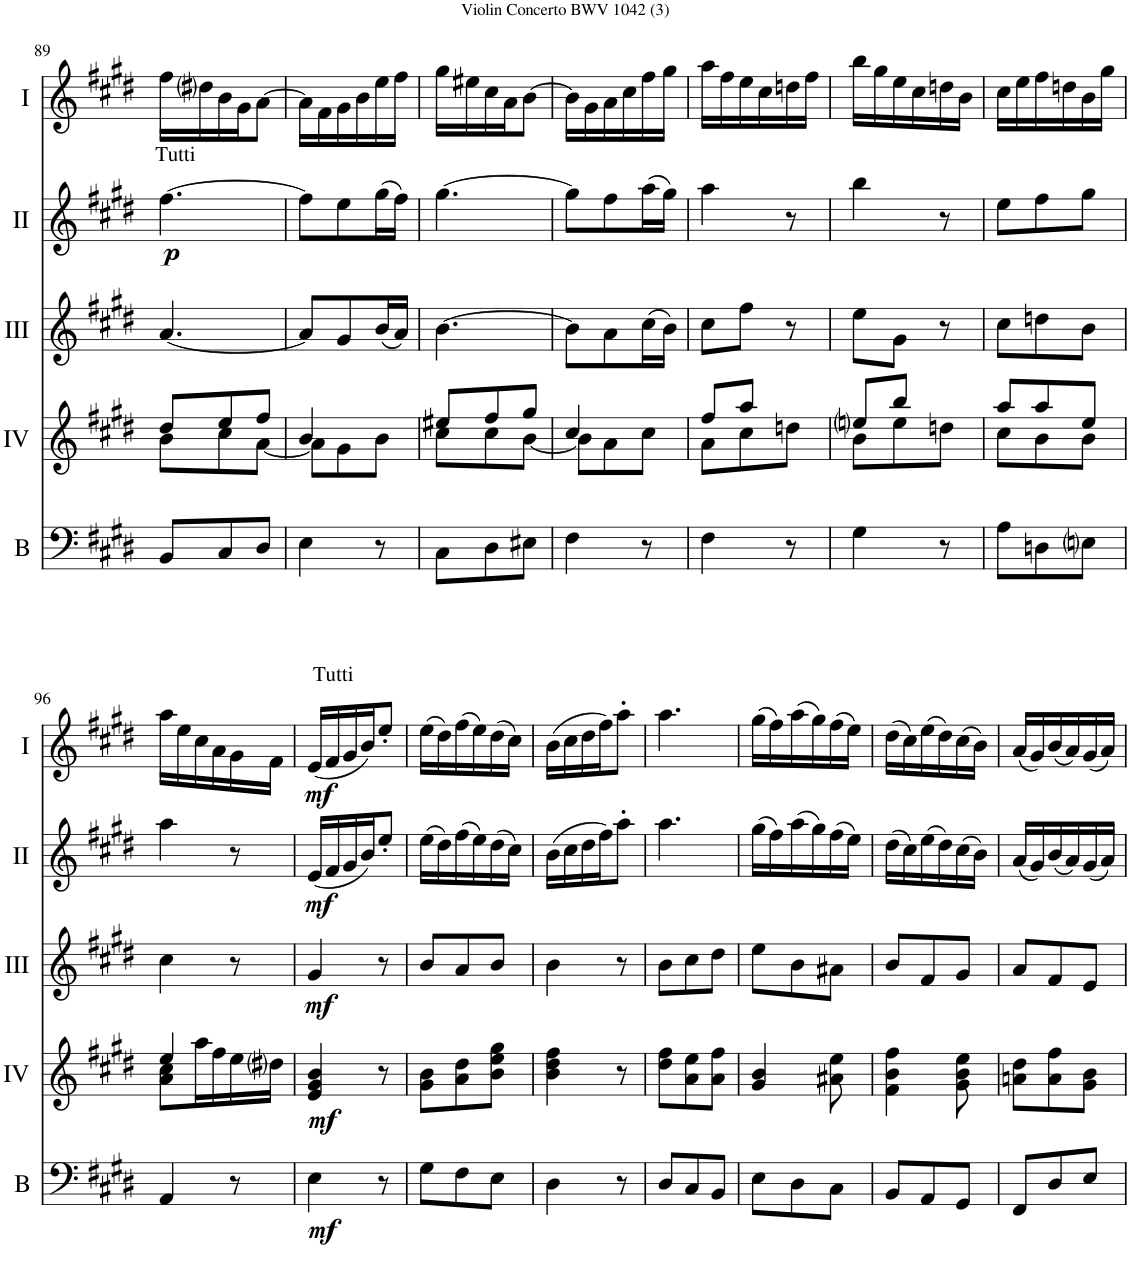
**kern	**dynam	**kern	**dynam	**kern	**dynam	**kern	**dynam	**kern	**dynam
*part5	*part5	*part4	*part4	*part3	*part3	*part2	*part2	*part1	*part1
*staff5	*staff5	*staff4	*staff4	*staff3	*staff3	*staff2	*staff2	*staff1	*staff1
*I"Basson	*	*I"Acc. 4	*	*I"Acc. 3	*	*I"Acc. 2	*	*I"Acc. 1	*
*I'B	*	*	*	*	*	*	*	*	*
!!LO:PB:g=z
*clefF4	*	*clefG2	*	*clefG2	*	*clefG2	*	*clefG2	*
*Trd7c12	*	*Trd7c12	*	*	*	*	*	*	*
*k[f#c#g#d#]	*	*k[f#c#g#d#]	*	*k[f#c#g#d#]	*	*k[f#c#g#d#]	*	*k[f#c#g#d#]	*
*M3/8	*	*M3/8	*	*M3/8	*	*M3/8	*	*M3/8	*
=89	=89	=89	=89	=89	=89	=89	=89	=89	=89
*	*	*^	*	*	*	*	*	*	*
!	!	!	!	!	!	!	!LO:TX:a:t=Tutti	!	!	!
!	!	!	!	!	!	!	!	!LO:DY:b	!	!
8BB/L	.	8dd#/L	8b\L	.	[4.a/	.	[4.ff#\	p	16ff#\LL	.
.	.	.	.	.	.	.	.	.	16dd#i\	.
8C#/	.	8ee/	8cc#\	.	.	.	.	.	16b\	.
.	.	.	.	.	.	.	.	.	16g#\J	.
8D#/J	.	8ff#/J	[8a\J	.	.	.	.	.	[8a\J	.
=90	=90	=90	=90	=90	=90	=90	=90	=90	=90	=90
4E\	.	4b/	8a\L]	.	8a/L]	.	8ff#\L]	.	16a\LL]	.
.	.	.	.	.	.	.	.	.	16f#\	.
.	.	.	8g#\	.	8g#/	.	8ee\	.	16g#\	.
.	.	.	.	.	.	.	.	.	16b\	.
8r	.	8ryy	8b\J	.	(16b/L	.	(16gg#\L	.	16ee\	.
.	.	.	.	.	16a/JJ)	.	16ff#\JJ)	.	16ff#\JJ	.
=91	=91	=91	=91	=91	=91	=91	=91	=91	=91	=91
8C#\L	.	8ee#X/L	8cc#\L	.	[4.b\	.	[4.gg#\	.	16gg#\LL	.
.	.	.	.	.	.	.	.	.	16ee#X\	.
8D#\	.	8ff#/	8cc#\	.	.	.	.	.	16cc#\	.
.	.	.	.	.	.	.	.	.	16a\J	.
8E#X\J	.	8gg#/J	[8b\J	.	.	.	.	.	[8b\J	.
=92	=92	=92	=92	=92	=92	=92	=92	=92	=92	=92
4F#\	.	4cc#/	8b\L]	.	8b\L]	.	8gg#\L]	.	16b\LL]	.
.	.	.	.	.	.	.	.	.	16g#\	.
.	.	.	8a\	.	8a\	.	8ff#\	.	16a\	.
.	.	.	.	.	.	.	.	.	16cc#\	.
8r	.	8ryy	8cc#\J	.	(16cc#\L	.	(16aa\L	.	16ff#\	.
.	.	.	.	.	16b\JJ)	.	16gg#\JJ)	.	16gg#\JJ	.
=93	=93	=93	=93	=93	=93	=93	=93	=93	=93	=93
4F#\	.	8ff#/L	8a\L	.	8cc#\L	.	4aa\	.	16aa\LL	.
.	.	.	.	.	.	.	.	.	16ff#\	.
.	.	8aa/J	8cc#\	.	8ff#\J	.	.	.	16ee\	.
.	.	.	.	.	.	.	.	.	16cc#\	.
8r	.	8ryy	8ddn\J	.	8r	.	8r	.	16ddn\	.
.	.	.	.	.	.	.	.	.	16ff#\JJ	.
=94	=94	=94	=94	=94	=94	=94	=94	=94	=94	=94
4G#\	.	8eeni/L	8b\L	.	8ee\L	.	4bb\	.	16bb\LL	.
.	.	.	.	.	.	.	.	.	16gg#\	.
.	.	8bb/J	8ee\	.	8g#\J	.	.	.	16ee\	.
.	.	.	.	.	.	.	.	.	16cc#\	.
8r	.	8ryy	8ddn\J	.	8r	.	8r	.	16ddn\	.
.	.	.	.	.	.	.	.	.	16b\JJ	.
=95	=95	=95	=95	=95	=95	=95	=95	=95	=95	=95
8A\L	.	8aa/L	8cc#\L	.	8cc#\L	.	8ee\L	.	16cc#\LL	.
.	.	.	.	.	.	.	.	.	16ee\	.
8Dn\	.	8aa/	8b\	.	8ddn\	.	8ff#\	.	16ff#\	.
.	.	.	.	.	.	.	.	.	16ddn\	.
8Eni\J	.	8ee/J	8b\J	.	8b\J	.	8gg#\J	.	16b\	.
.	.	.	.	.	.	.	.	.	16gg#\JJ	.
!!LO:LB:g=z
=96	=96	=96	=96	=96	=96	=96	=96	=96	=96	=96
4AA/	.	4ee/	8a\ 8cc#\L	.	4cc#\	.	4aa\	.	16aa\LL	.
.	.	.	.	.	.	.	.	.	16ee\	.
.	.	.	16aa\L	.	.	.	.	.	16cc#\	.
.	.	.	16ff#\	.	.	.	.	.	16a\	.
8r	.	8ryy	16ee\	.	8r	.	8r	.	16g#\	.
.	.	.	16dd#i\JJ	.	.	.	.	.	16f#\JJ	.
=97	=97	=97	=97	=97	=97	=97	=97	=97	=97	=97
!	!	!	!	!	!	!	!	!	!LO:TX:a:t=Tutti	!
!	!LO:DY:b	!	!	!LO:DY:b	!	!LO:DY:b	!	!LO:DY:b	!	!LO:DY:b
*	*	*v	*v	*	*	*	*	*	*	*
4E\	mf	4e/ 4g#/ 4b/	mf	4g#/	mf	(16e/LL	mf	(16e/LL	mf
.	.	.	.	.	.	16f#/	.	16f#/	.
.	.	.	.	.	.	16g#/	.	16g#/	.
.	.	.	.	.	.	16b/J)	.	16b/J)	.
8r	.	8r	.	8r	.	8ee'/J	.	8ee'/J	.
=98	=98	=98	=98	=98	=98	=98	=98	=98	=98
8G#\L	.	8g#\ 8b\L	.	8b/L	.	(16ee\LL	.	(16ee\LL	.
.	.	.	.	.	.	16dd#\)	.	16dd#\)	.
8F#\	.	8a\ 8dd#\	.	8a/	.	(16ff#\	.	(16ff#\	.
.	.	.	.	.	.	16ee\)	.	16ee\)	.
8E\J	.	8b\ 8ee\ 8gg#\J	.	8b/J	.	(16dd#\	.	(16dd#\	.
.	.	.	.	.	.	16cc#\JJ)	.	16cc#\JJ)	.
=99	=99	=99	=99	=99	=99	=99	=99	=99	=99
4D#\	.	4b\ 4dd#\ 4ff#\	.	4b\	.	(16b\LL	.	(16b\LL	.
.	.	.	.	.	.	16cc#\	.	16cc#\	.
.	.	.	.	.	.	16dd#\	.	16dd#\	.
.	.	.	.	.	.	16ff#\J)	.	16ff#\J)	.
8r	.	8r	.	8r	.	8aa'\J	.	8aa'\J	.
=100	=100	=100	=100	=100	=100	=100	=100	=100	=100
8D#/L	.	8dd#\ 8ff#\L	.	8b\L	.	4.aa\	.	4.aa\	.
8C#/	.	8a\ 8ee\	.	8cc#\	.	.	.	.	.
8BB/J	.	8a\ 8ff#\J	.	8dd#\J	.	.	.	.	.
=101	=101	=101	=101	=101	=101	=101	=101	=101	=101
8E\L	.	4g#/ 4b/	.	8ee\L	.	(16gg#\LL	.	(16gg#\LL	.
.	.	.	.	.	.	16ff#\)	.	16ff#\)	.
8D#\	.	.	.	8b\	.	(16aa\	.	(16aa\	.
.	.	.	.	.	.	16gg#\)	.	16gg#\)	.
8C#\J	.	8a#X\ 8ee\	.	8a#X\J	.	(16ff#\	.	(16ff#\	.
.	.	.	.	.	.	16ee\JJ)	.	16ee\JJ)	.
=102	=102	=102	=102	=102	=102	=102	=102	=102	=102
8BB/L	.	4f#\ 4b\ 4ff#\	.	8b/L	.	(16dd#\LL	.	(16dd#\LL	.
.	.	.	.	.	.	16cc#\)	.	16cc#\)	.
8AA/	.	.	.	8f#/	.	(16ee\	.	(16ee\	.
.	.	.	.	.	.	16dd#\)	.	16dd#\)	.
8GG#/J	.	8g#\ 8b\ 8ee\	.	8g#/J	.	(16cc#\	.	(16cc#\	.
.	.	.	.	.	.	16b\JJ)	.	16b\JJ)	.
=103	=103	=103	=103	=103	=103	=103	=103	=103	=103
8FF#/L	.	8an\ 8dd#\L	.	8a/L	.	(16a/LL	.	(16a/LL	.
.	.	.	.	.	.	16g#/)	.	16g#/)	.
8D#/	.	8a\ 8ff#\	.	8f#/	.	(16b/	.	(16b/	.
.	.	.	.	.	.	16a/)	.	16a/)	.
8E/J	.	8g#\ 8b\J	.	8e/J	.	(16g#/	.	(16g#/	.
.	.	.	.	.	.	16a/JJ)	.	16a/JJ)	.
=	=	=	=	=	=	=	=	=	=
*-	*-	*-	*-	*-	*-	*-	*-	*-	*-
